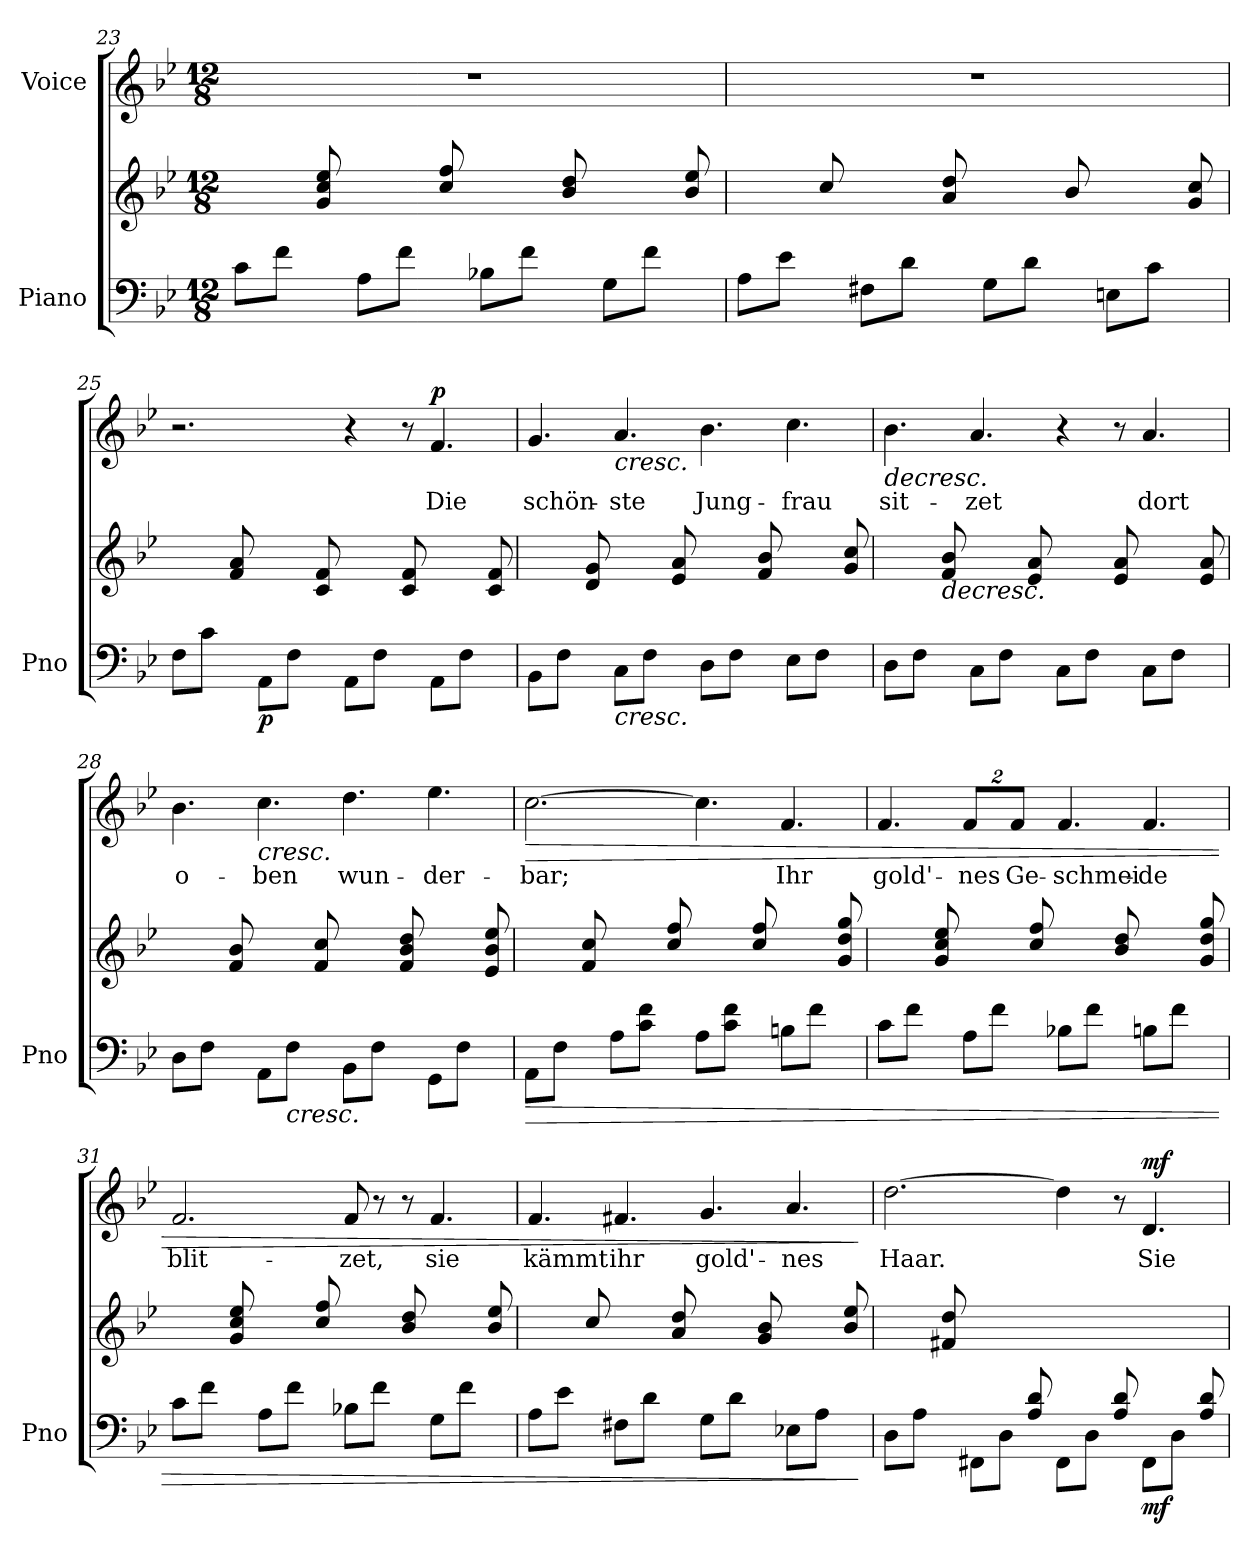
**kern	**kern	**dynam	**kern	**text	**dynam
*part2	*part2	*part2	*part1	*part1	*part1
*staff3	*staff2	*staff2/3	*staff1	*staff1	*staff1
*I"Piano	*	*	*I"Voice	*	*
*I'Pno	*	*	*	*	*
*clefF4	*clefG2	*	*clefG2	*	*
*k[b-e-]	*k[b-e-]	*	*k[b-e-]	*	*
*M12/8	*M12/8	*	*M12/8	*	*
=23	=23	=23	=23	=23	=23
*	*^	*	*	*	*
(8c\L	1.ryy	4ryy	.	1.r	.	.
8f\J	.	.	.	.	.	.
8ryy	.	8g/ 8cc/ 8ee-/)	.	.	.	.
(8A\L	.	4ryy	.	.	.	.
8f\J	.	.	.	.	.	.
8ryy	.	8cc/ 8ff/)	.	.	.	.
(8B-X\L	.	4ryy	.	.	.	.
8f\J	.	.	.	.	.	.
8ryy	.	8b-/ 8dd/)	.	.	.	.
(8G\L	.	4ryy	.	.	.	.
8f\J	.	.	.	.	.	.
8ryy	.	8b-/ 8ee-/)	.	.	.	.
=24	=24	=24	=24	=24	=24	=24
(8A\L	1.ryy	4ryy	.	1.r	.	.
8e-\J	.	.	.	.	.	.
8ryy	.	8cc/)	.	.	.	.
(8F#X\L	.	4ryy	.	.	.	.
8d\J	.	.	.	.	.	.
8ryy	.	8a/ 8dd/)	.	.	.	.
(8G\L	.	4ryy	.	.	.	.
8d\J	.	.	.	.	.	.
8ryy	.	8b-/)	.	.	.	.
(8En\L	.	4ryy	.	.	.	.
8c\J	.	.	.	.	.	.
8ryy	.	8g/ 8cc/)	.	.	.	.
=25	=25	=25	=25	=25	=25	=25
(8F\L	1.ryy	4ryy	.	2.r	.	.
8c\J	.	.	.	.	.	.
8ryy	.	8f/ 8a/)	.	.	.	.
!	!	!	!LO:DY:b=2	!	!	!
(8AA\L	.	4ryy	p	.	.	.
8F\J	.	.	.	.	.	.
8ryy	.	8c/ 8f/)	.	.	.	.
(8AA\L	.	4ryy	.	4r	.	.
8F\J	.	.	.	.	.	.
8ryy	.	8c/ 8f/)	.	8r	.	.
!	!	!	!	!	!	!LO:DY:b
(8AA\L	.	4ryy	.	4.f/	Die	p
8F\J	.	.	.	.	.	.
8ryy	.	8c/ 8f/)	.	.	.	.
=26	=26	=26	=26	=26	=26	=26
(8BB-\L	1.ryy	4ryy	.	4.g/	schön-	.
8F\J	.	.	.	.	.	.
8ryy	.	8d/ 8g/)	.	.	.	.
!	!	!	!LO:HP:b=2	!	!	!LO:HP:b
(8C\L	.	4ryy	<	4.a/	-ste	<
8F\J	.	.	.	.	.	.
8ryy	.	8e-/ 8a/)	.	.	.	.
(8D\L	.	4ryy	.	4.b-\	Jung-	.
8F\J	.	.	.	.	.	.
8ryy	.	8f/ 8b-/)	.	.	.	.
(8E-\L	.	4ryy	.	4.cc\	-frau	.
8F\J	.	.	.	.	.	.
8ryy	.	8g/ 8cc/)	.	.	.	.
=27	=27	=27	=27	=27	=27	=27
!	!	!	!	!	!	!LO:HP:b
(8D\L	1.ryy	4ryy	.	4.b-\	sit-	>
8F\J	.	.	.	.	.	.
!	!	!	!LO:HP:b	!	!	!
8ryy	.	8f/ 8b-/)	>	.	.	.
(8C\L	.	4ryy	.	4.a/	-zet	.
8F\J	.	.	.	.	.	.
8ryy	.	8e-/ 8a/)	.	.	.	.
(8C\L	.	4ryy	[	4r	.	[
8F\J	.	.	.	.	.	.
8ryy	.	8e-/ 8a/)	.	8r	.	.
(8C\L	.	4ryy	.	4.a/	dort	.
8F\J	.	.	.	.	.	.
8ryy	.	8e-/ 8a/)	.	.	.	.
=28	=28	=28	=28	=28	=28	=28
(8D\L	1.ryy	4ryy	.	4.b-\	o-	.
8F\J	.	.	.	.	.	.
8ryy	.	8f/ 8b-/)	.	.	.	.
!	!	!	!	!	!	!LO:HP:b
(8AA\L	.	4ryy	.	4.cc\	-ben	<
!	!	!	!LO:HP:b=2	!	!	!
8F\J	.	.	<	.	.	.
8ryy	.	8f/ 8cc/)	.	.	.	.
((8BB-\L	.	4ryy	.	4.dd\	wun-	.
8F\J	.	.	.	.	.	.
8ryy	.	8f/ 8b-/ 8dd/))	.	.	.	.
((8GG\L	.	4ryy	.	4.ee-\	-der-	.
8F\J	.	.	.	.	.	.
8ryy	.	8e-/ 8b-/ 8ee-/))	.	.	.	.
*	*v	*v	*	*	*	*
.	.	]	.	.	]
=29	=29	=29	=29	=29	=29
!	!	!LO:HP:b=2	!	!	!LO:HP:b
*	*^	*	*	*	*
(8AA\L	1.ryy	4ryy	>	[2.cc\	-bar;	>
8F\J	.	.	.	.	.	.
8ryy	.	8f/ 8cc/)	.	.	.	.
(8A\L	.	4ryy	.	.	.	.
8c\ 8f\J	.	.	.	.	.	.
8ryy	.	8cc/ 8ff/)	.	.	.	.
(8A\L	.	4ryy	[	4.cc\]	.	[
8c\ 8f\J	.	.	.	.	.	.
8ryy	.	8cc/ 8ff/)	.	.	.	.
(8Bn\L	.	4ryy	.	4.f/	Ihr	.
8f\J	.	.	.	.	.	.
8ryy	.	8g/ 8dd/ 8gg/)	.	.	.	.
=30	=30	=30	=30	=30	=30	=30
(8c\L	1.ryy	4ryy	.	4.f/	gold'-	.
8f\J	.	.	.	.	.	.
8ryy	.	8g/ 8cc/ 8ee-/)	.	.	.	.
(8A\L	.	4ryy	.	16%3f/L	nes	.
8f\J	.	.	.	.	.	.
.	.	.	.	16%3f/J	Ge-	.
8ryy	.	8cc/ 8ff/)	.	.	.	.
(8B-X\L	.	4ryy	.	4.f/	-schmei-	.
8f\J	.	.	.	.	.	.
8ryy	.	8b-/ 8dd/)	.	.	.	.
(8Bn\L	.	4ryy	.	4.f/	-de	.
8f\J	.	.	.	.	.	.
8ryy	.	8g/ 8dd/ 8gg/)	.	.	.	.
=31	=31	=31	=31	=31	=31	=31
(8c\L	1.ryy	4ryy	.	2.f/	blit-	.
8f\J	.	.	.	.	.	.
8ryy	.	8g/ 8cc/ 8ee-/)	.	.	.	.
(8A\L	.	4ryy	.	.	.	.
8f\J	.	.	.	.	.	.
8ryy	.	8cc/ 8ff/)	.	.	.	.
(8B-X\L	.	4ryy	.	8f/	-zet,	.
8f\J	.	.	.	8r	.	.
8ryy	.	8b-/ 8dd/)	.	8r	.	.
(8G\L	.	4ryy	.	4.f/	sie	.
8f\J	.	.	.	.	.	.
8ryy	.	8b-/ 8ee-/)	.	.	.	.
=32	=32	=32	=32	=32	=32	=32
(8A\L	1.ryy	4ryy	.	4.f/	kämmt	.
8e-\J	.	.	.	.	.	.
8ryy	.	8cc/)	.	.	.	.
(8F#X\L	.	4ryy	.	4.f#X/	ihr	.
8d\J	.	.	.	.	.	.
8ryy	.	8a/ 8dd/)	.	.	.	.
(8G\L	.	4ryy	.	4.g/	gold'-	.
8d\J	.	.	.	.	.	.
8ryy	.	8g/ 8b-/)	.	.	.	.
(8E-X\L	.	4ryy	.	4.a/	-nes	.
8A\J	.	.	.	.	.	.
8ryy	.	8b-/ 8ee-/)	.	.	.	.
*	*v	*v	*	*	*	*
.	.	]	.	.	]
=33	=33	=33	=33	=33	=33
*	*^	*	*	*	*
(8D\L	1.ryy	4ryy	.	[2.dd\	Haar.	.
8A\J	.	.	.	.	.	.
8ryy	.	8f#X/ 8dd/)	.	.	.	.
8FF#X\L	.	1ryy	.	.	.	.
8D\J	.	.	.	.	.	.
8A/ 8d/	.	.	.	.	.	.
8FF#\L	.	.	.	4dd\]	.	.
8D\J	.	.	.	.	.	.
8A/ 8d/	.	.	.	8r	.	.
!	!	!	!LO:DY:b=2	!	!	!LO:DY:b
8FF#\L	.	.	mf	4.d/	Sie	mf
8D\J	.	.	.	.	.	.
8A/ 8d/	.	8ryy	.	.	.	.
*	*v	*v	*	*	*	*
=	=	=	=	=	=
*-	*-	*-	*-	*-	*-
